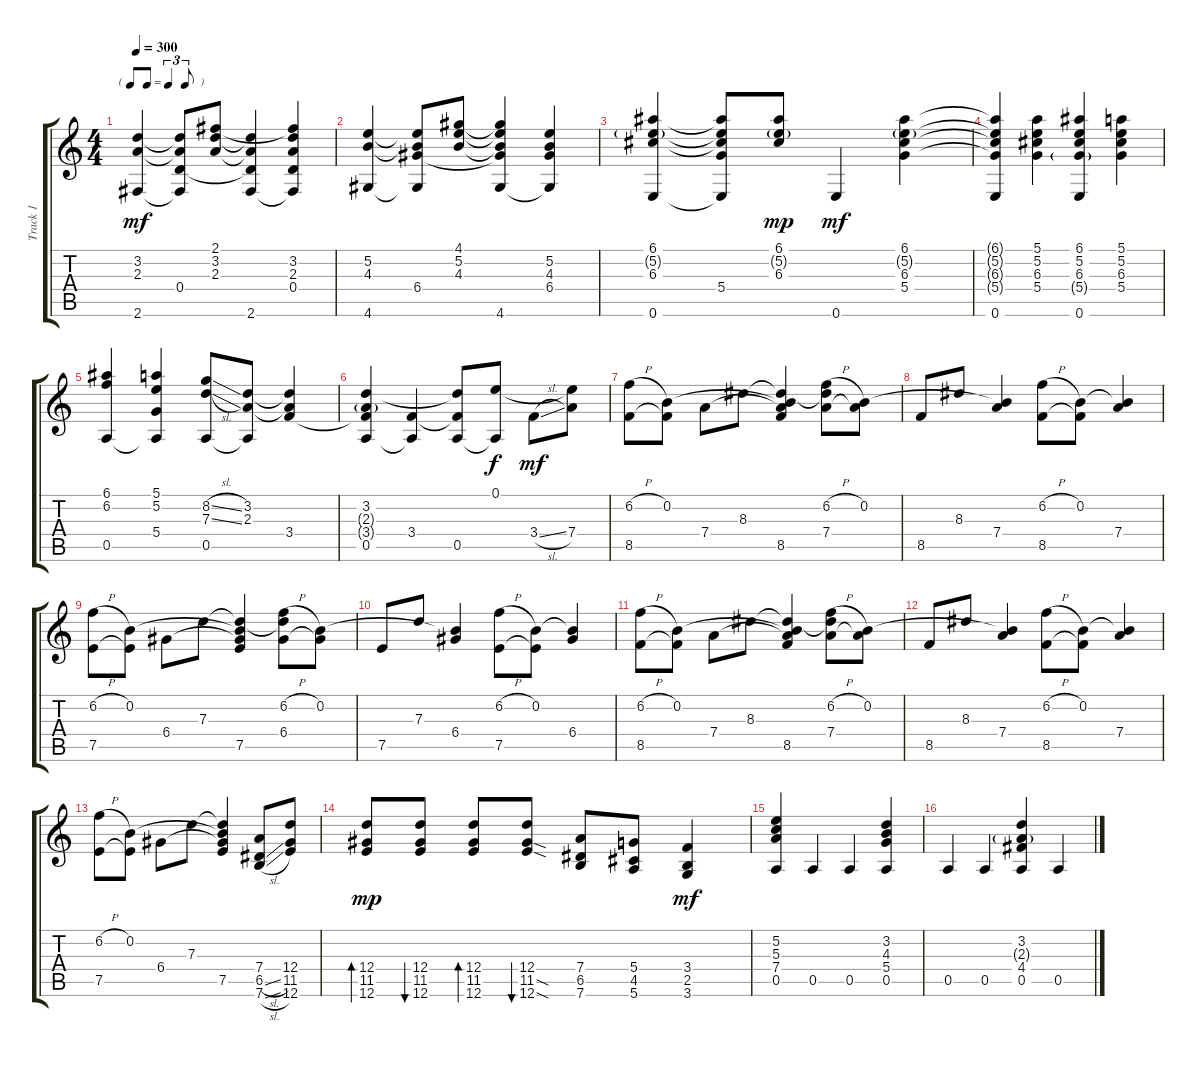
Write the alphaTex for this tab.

\track ("Track 1" "Track 1") {instrument acousticguitarsteel}
\staff {score tabs}
\tuning (E4 B3 G3 D3 A2 E2) {hide}
\ts (4 4)
\tf triplet8th
\tempo 300
\clef g2
\ks c
(3.2 2.3 2.6).4{dy mf} (3.2{t} 2.3{t} 0.4 2.6{t}).8 (2.1 3.2 2.3).8 (3.2{t} 2.3{t} 0.4{t} 2.6).4 (2.1{t} 3.2 2.3 0.4 2.6{t}).4 |
(5.2 4.3 4.6).4 (5.2{t} 4.3{t} 6.4 4.6{t}).8 (4.1 5.2 4.3).8 (4.1{t} 5.2{t} 4.3{t} 6.4{t} 4.6).4 (5.2 4.3 6.4 4.6{t}).4 |
(6.1 5.2{g} 6.3 0.6).4 (6.1{t} 5.2{t} 6.3{t} 5.4 0.6{t}).8 (6.1 5.2{g} 6.3).8{dy mp} 0.6.4{dy mf} (6.1 5.2{g} 6.3 5.4).4 |
(6.1{t} 5.2{t} 6.3{t} 5.4{t} 0.6).4 (5.1 5.2 6.3 5.4).4 (6.1 5.2 6.3 5.4{g} 0.6).4 (5.1 5.2 6.3 5.4).4 |
(6.1 6.2 0.5).4 (5.1 5.2 5.4 0.5{t}).4 (8.2{sl} 7.3{sl} 0.5).8 (3.2 2.3 0.5{t}).8 (3.2{t} 2.3{t} 3.4).4 |
(3.2 2.3{g} 3.4{t} 0.5).4 (3.4 0.5{t}).4 (3.2{t} 3.4{t} 0.5).8 (0.1 0.5{t}).8{dy f} 3.4{sl}.8{dy mf} (0.1{t} 7.4).8 |
(6.2{h} 8.5).8 (0.2 8.5{t}).8 7.4.8 8.3.8 (0.2{t} 8.3{t} 7.4{t} 8.5).4 (6.2{h} 8.3{t} 7.4).8 (0.2 7.4{t}).8 |
8.5.8 8.3.8 (0.2{t} 7.4).4 (6.2{h} 8.5).8 (0.2 8.5{t}).8 (0.2{t} 7.4).4 |
(6.2{h} 7.5).8 (0.2 7.5{t}).8 6.4.8 7.3.8 (0.2{t} 7.3{t} 6.4{t} 7.5).4 (6.2{h} 7.3{t} 6.4).8 (0.2 6.4{t}).8 |
7.5.8 7.3.8 (0.2{t} 6.4).4 (6.2{h} 7.5).8 (0.2 7.5{t}).8 (0.2{t} 6.4).4 |
(6.2{h} 8.5).8 (0.2 8.5{t}).8 7.4.8 8.3.8 (0.2{t} 8.3{t} 7.4{t} 8.5).4 (6.2{h} 8.3{t} 7.4).8 (0.2 7.4{t}).8 |
8.5.8 8.3.8 (0.2{t} 7.4).4 (6.2{h} 8.5).8 (0.2 8.5{t}).8 (0.2{t} 7.4).4 |
(6.2{h} 7.5).8 (0.2 7.5{t}).8 6.4.8 7.3.8 (0.2{t} 7.3{t} 6.4{t} 7.5).4 (7.4 6.5{sl} 7.6{sl}).8 (12.4 11.5 12.6).8 |
(12.4 11.5 12.6).8{bd 60 dy mp} (12.4 11.5 12.6).8{bu 60} (12.4 11.5 12.6).8{bd 60} (12.4 11.5{sod} 12.6{sod}).8{bu 60} (7.4 6.5 7.6).8 (5.4 4.5 5.6).8 (3.4 2.5 3.6).4{dy mf} |
(5.2 5.3 7.4 0.5).4 0.5.4 0.5.4 (3.2 4.3 5.4 0.5).4 |
0.5.4 0.5.4 (3.2 2.3{g} 4.4 0.5).4 0.5.4
